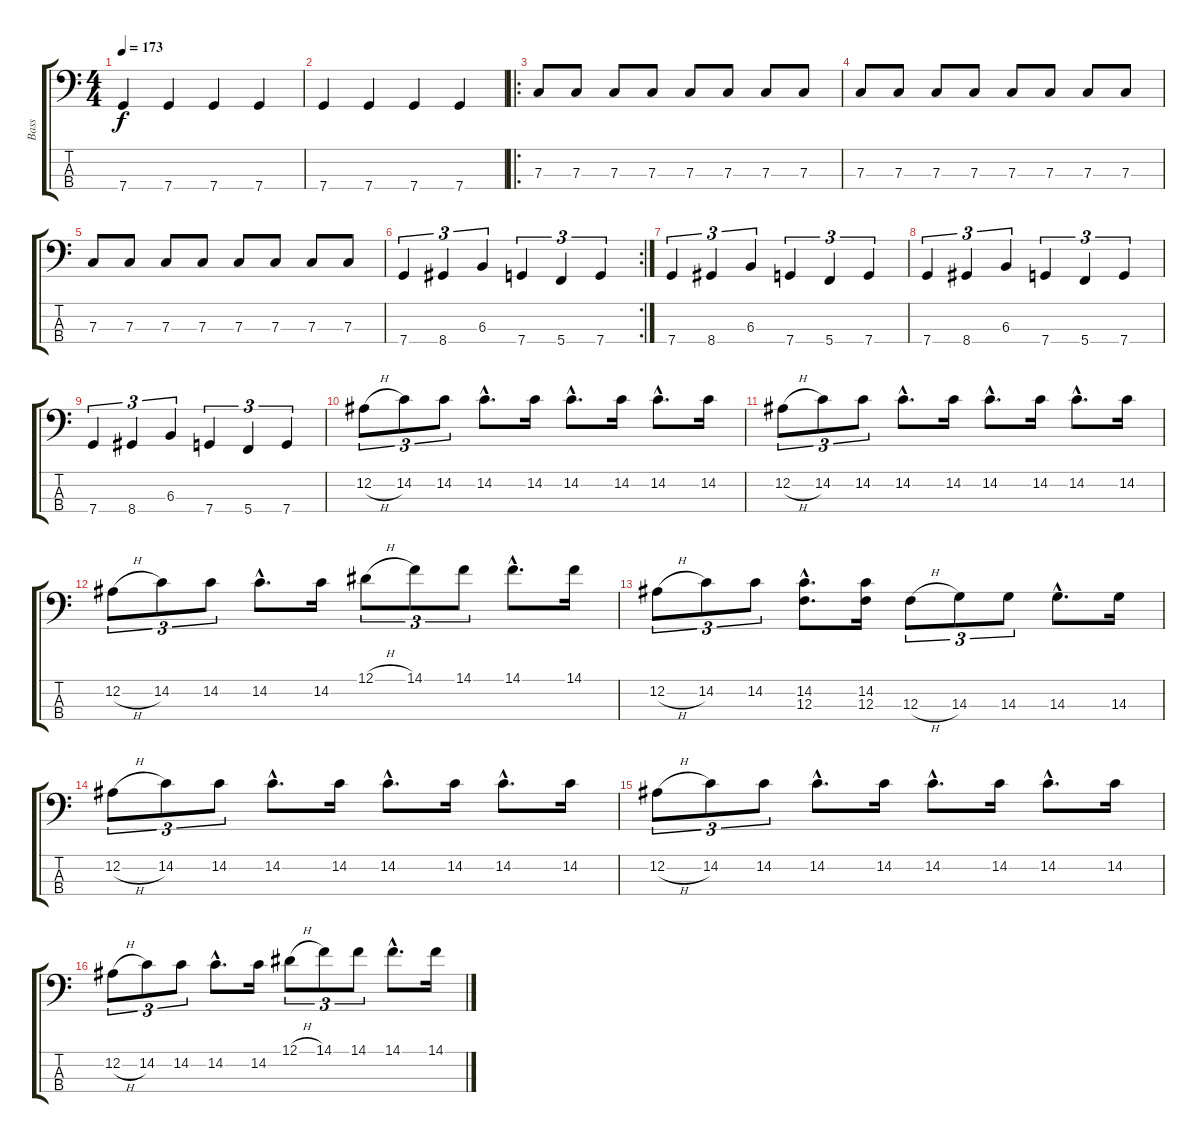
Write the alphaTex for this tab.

\track ("Bass" "Bass") {instrument electricbassfinger}
\staff {score tabs}
\tuning (Eb2 Bb1 F1 C1) {hide}
\ts (4 4)
\tempo 173
\clef f4
\ks c
7.4.4{dy f} 7.4.4 7.4.4 7.4.4 |
7.4.4 7.4.4 7.4.4 7.4.4 |
\ro
7.3.8 7.3.8 7.3.8 7.3.8 7.3.8 7.3.8 7.3.8 7.3.8 |
7.3.8 7.3.8 7.3.8 7.3.8 7.3.8 7.3.8 7.3.8 7.3.8 |
7.3.8 7.3.8 7.3.8 7.3.8 7.3.8 7.3.8 7.3.8 7.3.8 |
\rc 2
7.4.4{tu (3 2)} 8.4.4{tu (3 2)} 6.3.4{tu (3 2)} 7.4.4{tu (3 2)} 5.4.4{tu (3 2)} 7.4.4{tu (3 2)} |
7.4.4{tu (3 2)} 8.4.4{tu (3 2)} 6.3.4{tu (3 2)} 7.4.4{tu (3 2)} 5.4.4{tu (3 2)} 7.4.4{tu (3 2)} |
7.4.4{tu (3 2)} 8.4.4{tu (3 2)} 6.3.4{tu (3 2)} 7.4.4{tu (3 2)} 5.4.4{tu (3 2)} 7.4.4{tu (3 2)} |
7.4.4{tu (3 2)} 8.4.4{tu (3 2)} 6.3.4{tu (3 2)} 7.4.4{tu (3 2)} 5.4.4{tu (3 2)} 7.4.4{tu (3 2)} |
12.2{h}.8{tu (3 2) instrument distortionguitar} 14.2.8{tu (3 2)} 14.2.8{tu (3 2)} 14.2{hac}.8{d} 14.2.16 14.2{hac}.8{d} 14.2.16 14.2{hac}.8{d} 14.2.16 |
12.2{h}.8{tu (3 2) instrument distortionguitar} 14.2.8{tu (3 2)} 14.2.8{tu (3 2)} 14.2{hac}.8{d} 14.2.16 14.2{hac}.8{d} 14.2.16 14.2{hac}.8{d} 14.2.16 |
12.2{h}.8{tu (3 2)} 14.2.8{tu (3 2)} 14.2.8{tu (3 2)} 14.2{hac}.8{d} 14.2.16 12.1{h}.8{tu (3 2)} 14.1.8{tu (3 2)} 14.1.8{tu (3 2)} 14.1{hac}.8{d} 14.1.16 |
12.2{h}.8{tu (3 2)} 14.2.8{tu (3 2)} 14.2.8{tu (3 2)} (14.2{hac} 12.3{hac}).8{d} (14.2 12.3).16 12.3{h}.8{tu (3 2)} 14.3.8{tu (3 2)} 14.3.8{tu (3 2)} 14.3{hac}.8{d} 14.3.16 |
12.2{h}.8{tu (3 2) instrument distortionguitar} 14.2.8{tu (3 2)} 14.2.8{tu (3 2)} 14.2{hac}.8{d} 14.2.16 14.2{hac}.8{d} 14.2.16 14.2{hac}.8{d} 14.2.16 |
12.2{h}.8{tu (3 2) instrument distortionguitar} 14.2.8{tu (3 2)} 14.2.8{tu (3 2)} 14.2{hac}.8{d} 14.2.16 14.2{hac}.8{d} 14.2.16 14.2{hac}.8{d} 14.2.16 |
12.2{h}.8{tu (3 2)} 14.2.8{tu (3 2)} 14.2.8{tu (3 2)} 14.2{hac}.8{d} 14.2.16 12.1{h}.8{tu (3 2)} 14.1.8{tu (3 2)} 14.1.8{tu (3 2)} 14.1{hac}.8{d} 14.1.16
